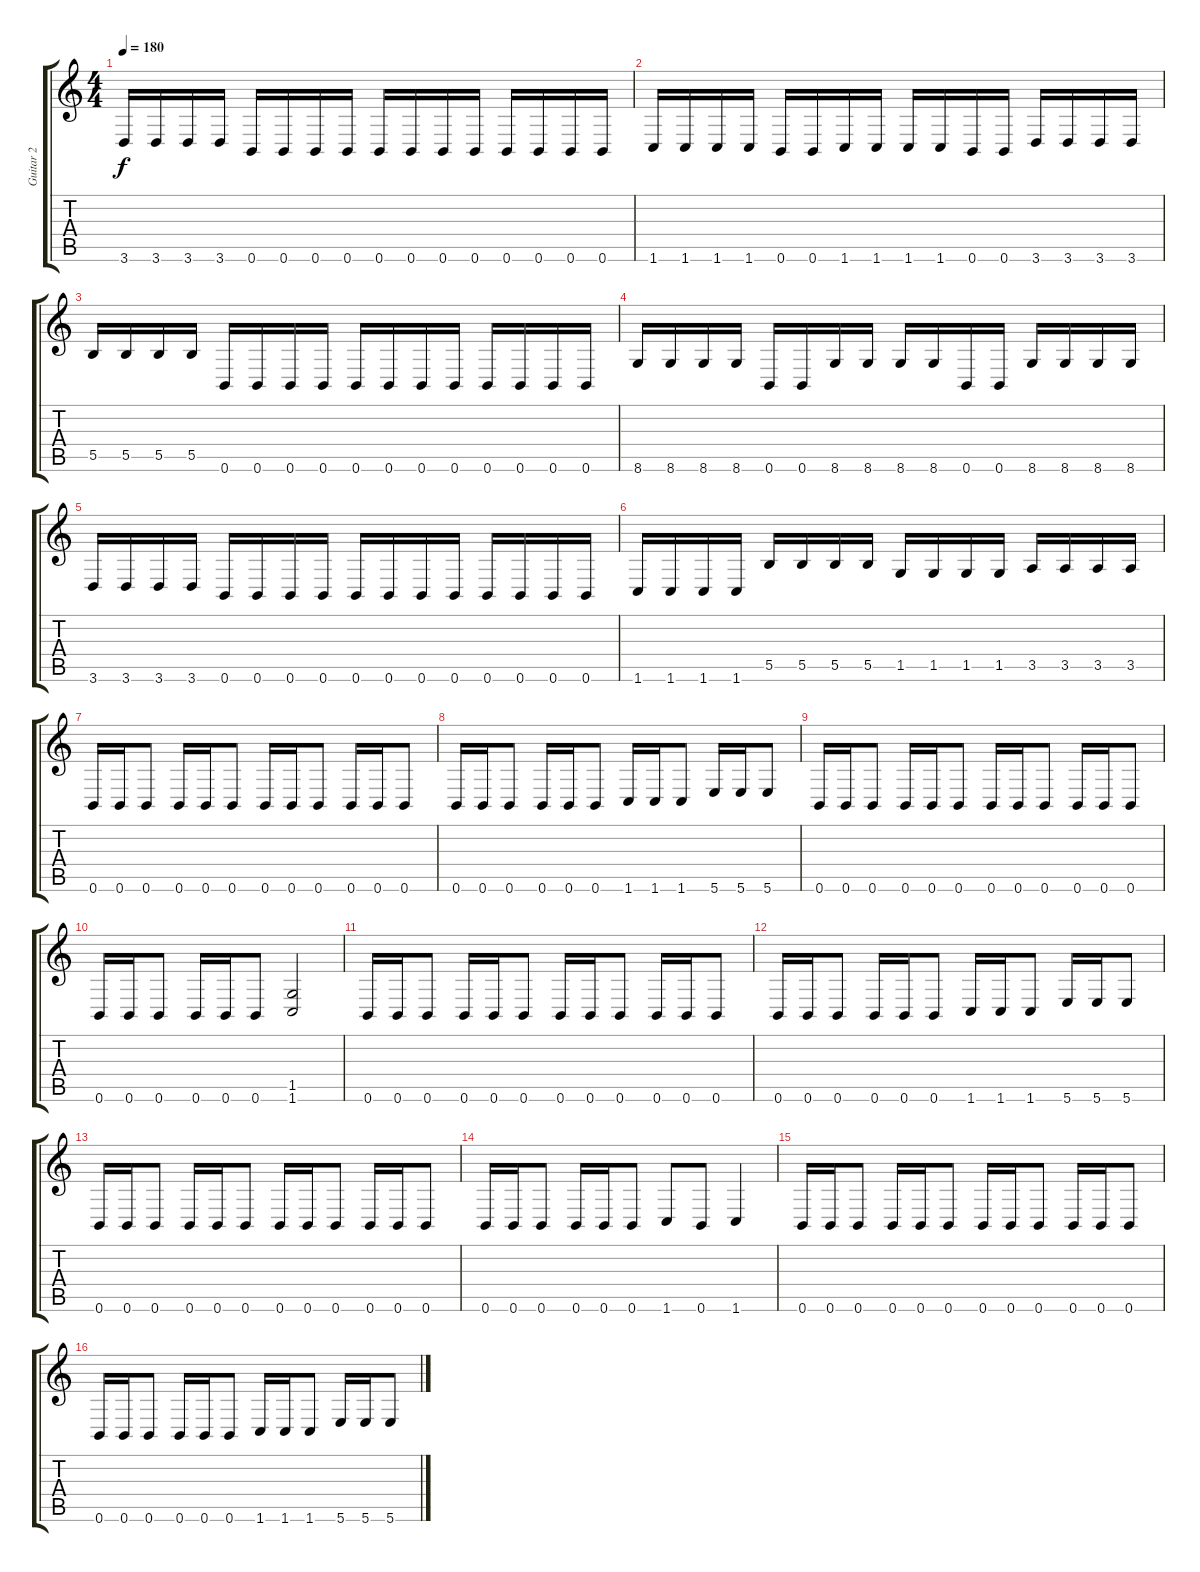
\track ("Guitar 2" "Guitar 2") {instrument distortionguitar}
\staff {score tabs}
\tuning (Db4 Ab3 E3 B2 Gb2 B1) {hide}
\ts (4 4)
\tempo 180
\clef g2
\ks c
3.6.16{dy f} 3.6.16 3.6.16 3.6.16 0.6.16 0.6.16 0.6.16 0.6.16 0.6.16 0.6.16 0.6.16 0.6.16 0.6.16 0.6.16 0.6.16 0.6.16 |
1.6.16 1.6.16 1.6.16 1.6.16 0.6.16 0.6.16 1.6.16 1.6.16 1.6.16 1.6.16 0.6.16 0.6.16 3.6.16 3.6.16 3.6.16 3.6.16 |
5.5.16 5.5.16 5.5.16 5.5.16 0.6.16 0.6.16 0.6.16 0.6.16 0.6.16 0.6.16 0.6.16 0.6.16 0.6.16 0.6.16 0.6.16 0.6.16 |
8.6.16 8.6.16 8.6.16 8.6.16 0.6.16 0.6.16 8.6.16 8.6.16 8.6.16 8.6.16 0.6.16 0.6.16 8.6.16 8.6.16 8.6.16 8.6.16 |
3.6.16 3.6.16 3.6.16 3.6.16 0.6.16 0.6.16 0.6.16 0.6.16 0.6.16 0.6.16 0.6.16 0.6.16 0.6.16 0.6.16 0.6.16 0.6.16 |
1.6.16 1.6.16 1.6.16 1.6.16 5.5.16 5.5.16 5.5.16 5.5.16 1.5.16 1.5.16 1.5.16 1.5.16 3.5.16 3.5.16 3.5.16 3.5.16 |
0.6.16 0.6.16 0.6.8 0.6.16 0.6.16 0.6.8 0.6.16 0.6.16 0.6.8 0.6.16 0.6.16 0.6.8 |
0.6.16 0.6.16 0.6.8 0.6.16 0.6.16 0.6.8 1.6.16 1.6.16 1.6.8 5.6.16 5.6.16 5.6.8 |
0.6.16 0.6.16 0.6.8 0.6.16 0.6.16 0.6.8 0.6.16 0.6.16 0.6.8 0.6.16 0.6.16 0.6.8 |
0.6.16 0.6.16 0.6.8 0.6.16 0.6.16 0.6.8 (1.5 1.6).2 |
0.6.16 0.6.16 0.6.8 0.6.16 0.6.16 0.6.8 0.6.16 0.6.16 0.6.8 0.6.16 0.6.16 0.6.8 |
0.6.16 0.6.16 0.6.8 0.6.16 0.6.16 0.6.8 1.6.16 1.6.16 1.6.8 5.6.16 5.6.16 5.6.8 |
0.6.16 0.6.16 0.6.8 0.6.16 0.6.16 0.6.8 0.6.16 0.6.16 0.6.8 0.6.16 0.6.16 0.6.8 |
0.6.16 0.6.16 0.6.8 0.6.16 0.6.16 0.6.8 1.6.8 0.6.8 1.6.4 |
0.6.16 0.6.16 0.6.8 0.6.16 0.6.16 0.6.8 0.6.16 0.6.16 0.6.8 0.6.16 0.6.16 0.6.8 |
0.6.16 0.6.16 0.6.8 0.6.16 0.6.16 0.6.8 1.6.16 1.6.16 1.6.8 5.6.16 5.6.16 5.6.8
